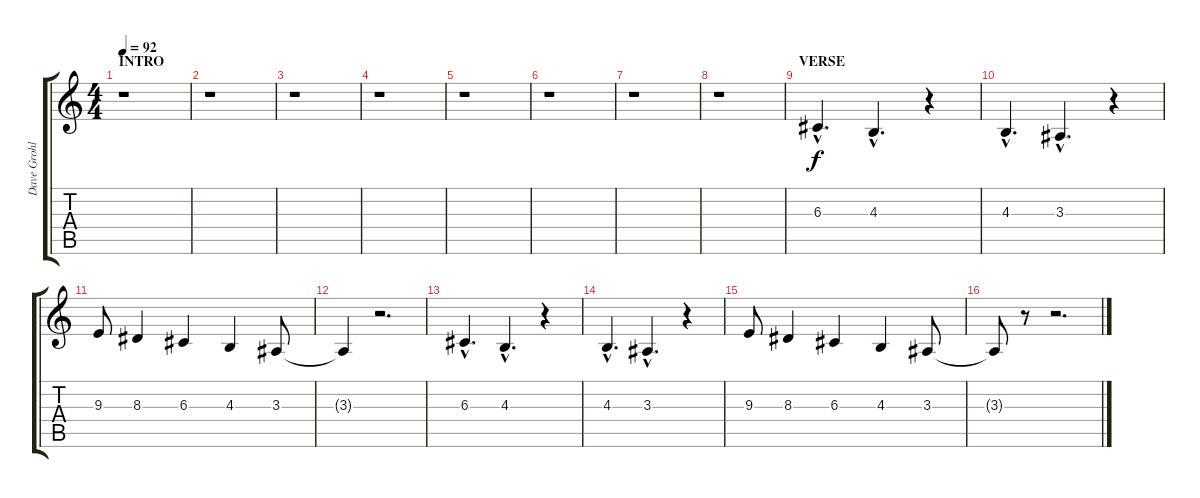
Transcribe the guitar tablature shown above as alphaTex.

\track ("Dave Grohl (Voice)" "Dave Grohl") {instrument bassoon}
\staff {score tabs}
\tuning (E4 B3 G3 D3 A2 E2) {hide}
\ts (4 4)
\section ("" "INTRO")
\tempo 92
\clef g2
\ks c
r.1{dy f instrument bassoon} |
r.1 |
r.1 |
r.1 |
r.1 |
r.1 |
r.1 |
r.1 |
\section ("" "VERSE")
6.3{hac}.4{d} 4.3{hac}.4{d} r.4 |
4.3{hac}.4{d} 3.3{hac}.4{d} r.4 |
9.3.8 8.3.4 6.3.4 4.3.4 3.3.8 |
3.3{t}.4 r.2{d} |
6.3{hac}.4{d} 4.3{hac}.4{d} r.4 |
4.3{hac}.4{d} 3.3{hac}.4{d} r.4 |
9.3.8 8.3.4 6.3.4 4.3.4 3.3.8 |
3.3{t}.8 r.8 r.2{d}
